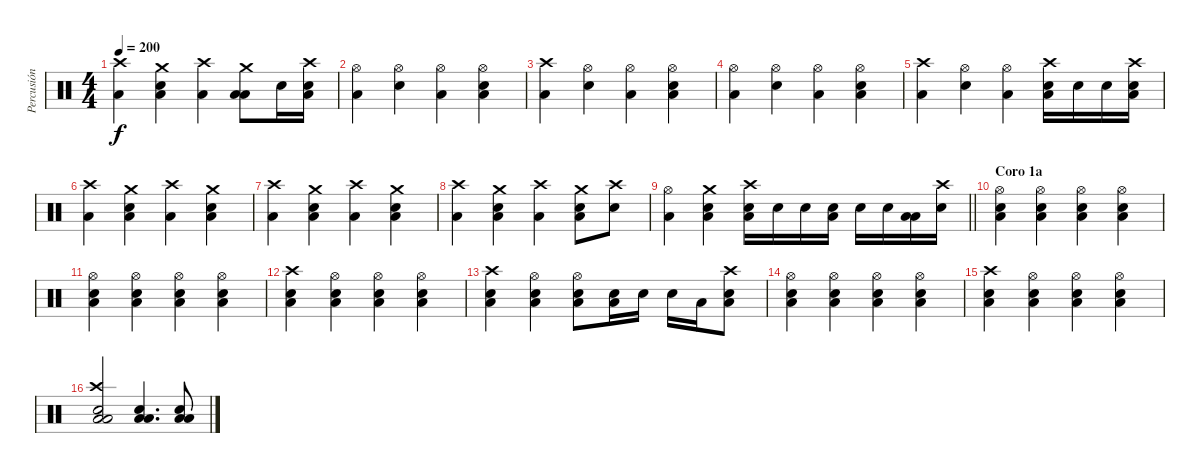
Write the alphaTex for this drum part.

\track ("Percusión" "Percusión") {instrument percussion}
\staff {score}
\articulation defaults
\ts (4 4)
\tempo 200
\clef neutral
\ks c
("Low Floor Tom (hit)" "Crash high (hit)").4{dy f} ("Low Floor Tom (hit)" "Electric Snare (hit)" "Crash medium (hit)").4 ("Low Floor Tom (hit)" "Crash high (hit)").4 ("Low Floor Tom (hit)" "Low Tom (hit)" "Crash medium (hit)").8 "Electric Snare (hit)".16 ("Low Floor Tom (hit)" "Electric Snare (hit)" "Crash high (hit)").16 |
("Low Floor Tom (hit)" "Hi-Hat (open)").4 ("Electric Snare (hit)" "Hi-Hat (open)").4 ("Low Floor Tom (hit)" "Hi-Hat (open)").4 ("Low Floor Tom (hit)" "Electric Snare (hit)" "Hi-Hat (open)").4 |
("Low Floor Tom (hit)" "Crash high (hit)").4 ("Electric Snare (hit)" "Hi-Hat (open)").4 ("Low Floor Tom (hit)" "Hi-Hat (open)").4 ("Low Floor Tom (hit)" "Electric Snare (hit)" "Hi-Hat (open)").4 |
("Low Floor Tom (hit)" "Hi-Hat (open)").4 ("Electric Snare (hit)" "Hi-Hat (open)").4 ("Low Floor Tom (hit)" "Hi-Hat (open)").4 ("Low Floor Tom (hit)" "Electric Snare (hit)" "Hi-Hat (open)").4 |
("Low Floor Tom (hit)" "Crash high (hit)").4 ("Electric Snare (hit)" "Hi-Hat (open)").4 ("Low Floor Tom (hit)" "Hi-Hat (open)").4 ("Low Floor Tom (hit)" "Electric Snare (hit)" "Crash high (hit)").16 "Electric Snare (hit)".16 "Electric Snare (hit)".16 ("Low Floor Tom (hit)" "Electric Snare (hit)" "Crash high (hit)").16 |
("Low Floor Tom (hit)" "Crash high (hit)").4 ("Low Floor Tom (hit)" "Electric Snare (hit)" "Crash medium (hit)").4 ("Low Floor Tom (hit)" "Crash high (hit)").4 ("Low Floor Tom (hit)" "Electric Snare (hit)" "Crash medium (hit)").4 |
("Low Floor Tom (hit)" "Crash high (hit)").4 ("Low Floor Tom (hit)" "Electric Snare (hit)" "Crash medium (hit)").4 ("Low Floor Tom (hit)" "Crash high (hit)").4 ("Low Floor Tom (hit)" "Electric Snare (hit)" "Crash medium (hit)").4 |
("Low Floor Tom (hit)" "Crash high (hit)").4 ("Low Floor Tom (hit)" "Electric Snare (hit)" "Crash medium (hit)").4 ("Low Floor Tom (hit)" "Crash high (hit)").4 ("Low Floor Tom (hit)" "Electric Snare (hit)" "Crash medium (hit)").8 ("Electric Snare (hit)" "Crash high (hit)").8 |
\barLineRight lightlight
("Low Floor Tom (hit)" "Hi-Hat (open)").4 ("Low Floor Tom (hit)" "Electric Snare (hit)" "Crash medium (hit)").4 ("Low Floor Tom (hit)" "Electric Snare (hit)" "Crash high (hit)").16 "Electric Snare (hit)".16 "Electric Snare (hit)".16 ("Low Floor Tom (hit)" "Electric Snare (hit)").16 "Electric Snare (hit)".16 "Electric Snare (hit)".16 ("Low Floor Tom (hit)" "Low Tom (hit)").16 ("Electric Snare (hit)" "Crash high (hit)").16 |
\section ("" "Coro 1a")
("Low Floor Tom (hit)" "Electric Snare (hit)" "Hi-Hat (open)").4 ("Low Floor Tom (hit)" "Electric Snare (hit)" "Hi-Hat (open)").4 ("Low Floor Tom (hit)" "Electric Snare (hit)" "Hi-Hat (open)").4 ("Low Floor Tom (hit)" "Electric Snare (hit)" "Hi-Hat (open)").4 |
("Low Floor Tom (hit)" "Electric Snare (hit)" "Hi-Hat (open)").4 ("Low Floor Tom (hit)" "Electric Snare (hit)" "Hi-Hat (open)").4 ("Low Floor Tom (hit)" "Electric Snare (hit)" "Hi-Hat (open)").4 ("Low Floor Tom (hit)" "Electric Snare (hit)" "Hi-Hat (open)").4 |
("Low Floor Tom (hit)" "Electric Snare (hit)" "Crash high (hit)").4 ("Low Floor Tom (hit)" "Hi-Hat (open)" "Electric Snare (hit)").4 ("Low Floor Tom (hit)" "Electric Snare (hit)" "Hi-Hat (open)").4 ("Low Floor Tom (hit)" "Electric Snare (hit)" "Hi-Hat (open)").4 |
("Low Floor Tom (hit)" "Electric Snare (hit)" "Crash high (hit)").4 ("Low Floor Tom (hit)" "Electric Snare (hit)" "Hi-Hat (open)").4 ("Low Floor Tom (hit)" "Electric Snare (hit)" "Hi-Hat (open)").8 ("Low Floor Tom (hit)" "Electric Snare (hit)").16 "Electric Snare (hit)".16 "Electric Snare (hit)".16 "Low Tom (hit)".16 ("Low Floor Tom (hit)" "Electric Snare (hit)" "Crash high (hit)").8 |
("Low Floor Tom (hit)" "Electric Snare (hit)" "Hi-Hat (open)").4 ("Low Floor Tom (hit)" "Electric Snare (hit)" "Hi-Hat (open)").4 ("Low Floor Tom (hit)" "Electric Snare (hit)" "Hi-Hat (open)").4 ("Low Floor Tom (hit)" "Electric Snare (hit)" "Hi-Hat (open)").4 |
("Low Floor Tom (hit)" "Electric Snare (hit)" "Crash high (hit)").4 ("Low Floor Tom (hit)" "Electric Snare (hit)" "Hi-Hat (open)").4 ("Low Floor Tom (hit)" "Electric Snare (hit)" "Hi-Hat (open)").4 ("Low Floor Tom (hit)" "Electric Snare (hit)" "Hi-Hat (open)").4 |
("Low Floor Tom (hit)" "Electric Snare (hit)" "Low Tom (hit)" "Crash high (hit)").2 ("Low Floor Tom (hit)" "Low Tom (hit)" "Electric Snare (hit)").4{d} ("Low Floor Tom (hit)" "Low Tom (hit)" "Electric Snare (hit)").8
